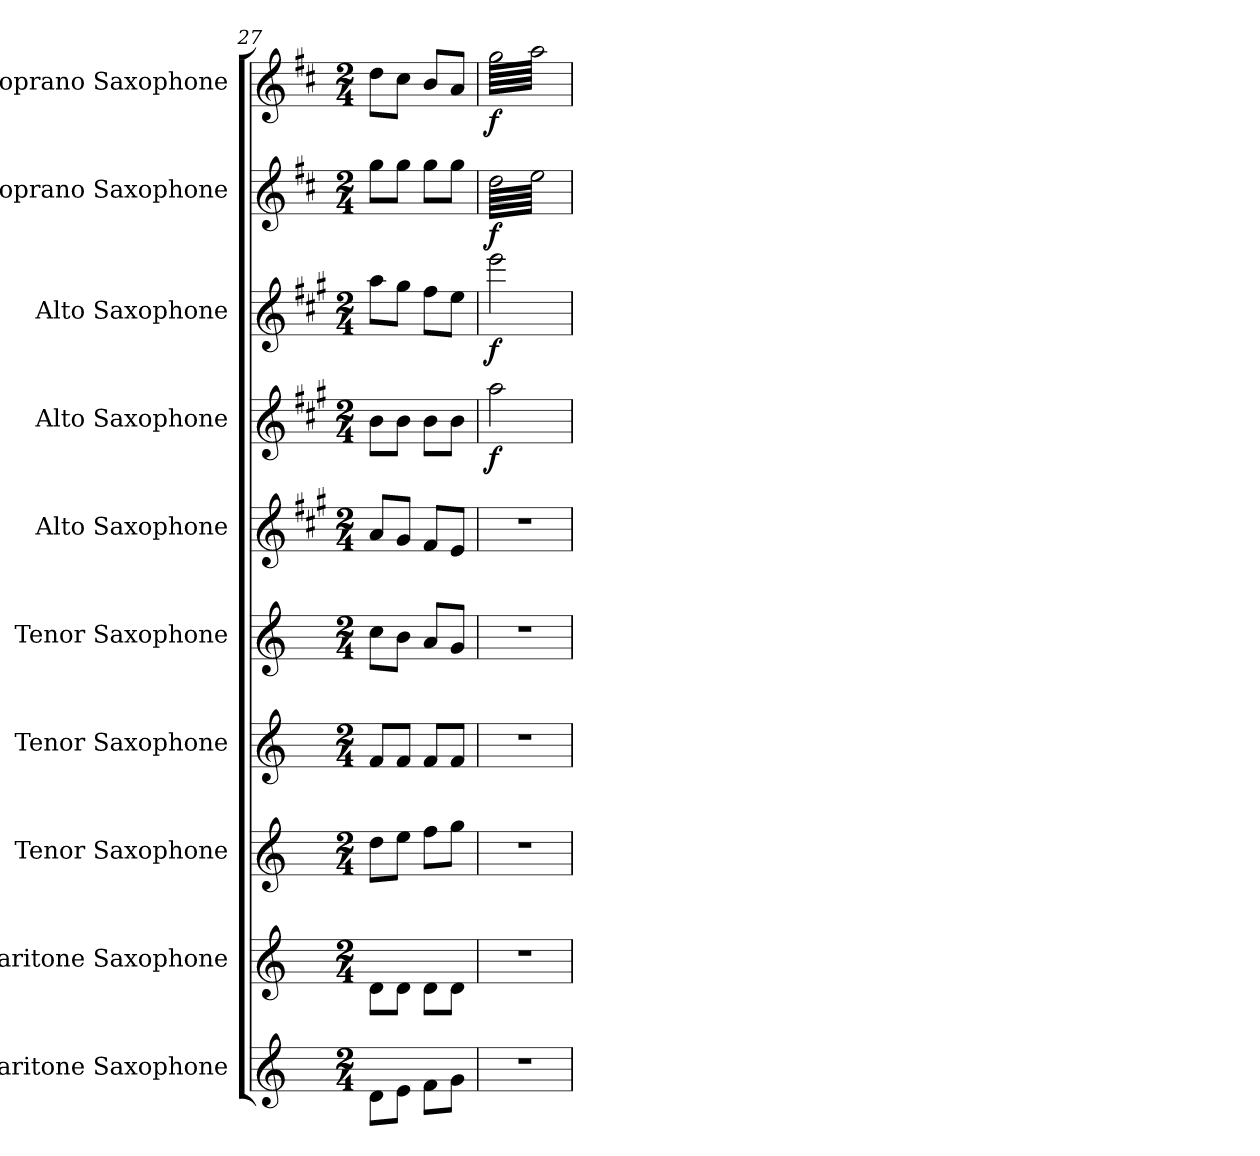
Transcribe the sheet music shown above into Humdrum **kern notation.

**kern	**kern	**kern	**kern	**kern	**kern	**kern	**dynam	**kern	**dynam	**kern	**dynam	**kern	**dynam
*part10	*part9	*part8	*part7	*part6	*part5	*part4	*part4	*part3	*part3	*part2	*part2	*part1	*part1
*staff10	*staff9	*staff8	*staff7	*staff6	*staff5	*staff4	*staff4	*staff3	*staff3	*staff2	*staff2	*staff1	*staff1
*I"Baritone Saxophone	*I"Baritone Saxophone	*I"Tenor Saxophone	*I"Tenor Saxophone	*I"Tenor Saxophone	*I"Alto Saxophone	*I"Alto Saxophone	*	*I"Alto Saxophone	*	*I"Soprano Saxophone	*	*I"Soprano Saxophone	*
*I'Bar. Sax.	*I'Bar. Sax.	*I'T. Sax.	*I'T. Sax.	*I'T. Sax.	*I'A. Sax.	*I'A. Sax.	*	*I'A. Sax.	*	*I'S. Sax.	*	*I'S. Sax.	*
*clefG2	*clefG2	*clefG2	*clefG2	*clefG2	*clefG2	*clefG2	*	*clefG2	*	*clefG2	*	*clefG2	*
*ITrd12c21	*ITrd12c21	*ITrd8c14	*ITrd8c14	*ITrd8c14	*ITrd5c9	*ITrd5c9	*	*ITrd5c9	*	*ITrd1c2	*	*ITrd1c2	*
*k[]	*k[]	*k[]	*k[]	*k[]	*k[]	*k[]	*	*k[]	*	*k[]	*	*k[]	*
*M2/4	*M2/4	*M2/4	*M2/4	*M2/4	*M2/4	*M2/4	*	*M2/4	*	*M2/4	*	*M2/4	*
=27	=27	=27	=27	=27	=27	=27	=27	=27	=27	=27	=27	=27	=27
8D\L	8D\L	8d\L	8F/L	8c\L	8c/L	8d\L	.	8cc\L	.	8ff\L	.	8cc\L	.
8E\J	8D\J	8e\J	8F/J	8B\J	8B/J	8d\J	.	8b\J	.	8ff\J	.	8b\J	.
8F\L	8D\L	8f\L	8F/L	8A/L	8A/L	8d\L	.	8a\L	.	8ff\L	.	8a/L	.
8G\J	8D\J	8g\J	8F/J	8G/J	8G/J	8d\J	.	8g\J	.	8ff\J	.	8g/J	.
=28	=28	=28	=28	=28	=28	=28	=28	=28	=28	=28	=28	=28	=28
!	!	!	!	!	!	!	!LO:DY:b	!	!LO:DY:b	!	!LO:DY:b	!	!LO:DY:b
*	*	*	*	*	*	*	*	*	*	*tremolo	*	*	*
*	*	*	*	*	*	*	*	*	*	*	*	*tremolo	*
2r	2r	2r	2r	2r	2r	2cc\	f	2gg\	f	64cc\LLLL	f	64ff\LLLL	f
.	.	.	.	.	.	.	.	.	.	64dd\	.	64gg\	.
.	.	.	.	.	.	.	.	.	.	64cc\	.	64ff\	.
.	.	.	.	.	.	.	.	.	.	64dd\	.	64gg\	.
.	.	.	.	.	.	.	.	.	.	64cc\	.	64ff\	.
.	.	.	.	.	.	.	.	.	.	64dd\	.	64gg\	.
.	.	.	.	.	.	.	.	.	.	64cc\	.	64ff\	.
.	.	.	.	.	.	.	.	.	.	64dd\	.	64gg\	.
.	.	.	.	.	.	.	.	.	.	64cc\	.	64ff\	.
.	.	.	.	.	.	.	.	.	.	64dd\	.	64gg\	.
.	.	.	.	.	.	.	.	.	.	64cc\	.	64ff\	.
.	.	.	.	.	.	.	.	.	.	64dd\	.	64gg\	.
.	.	.	.	.	.	.	.	.	.	64cc\	.	64ff\	.
.	.	.	.	.	.	.	.	.	.	64dd\	.	64gg\	.
.	.	.	.	.	.	.	.	.	.	64cc\	.	64ff\	.
.	.	.	.	.	.	.	.	.	.	64dd\	.	64gg\	.
.	.	.	.	.	.	.	.	.	.	64cc\	.	64ff\	.
.	.	.	.	.	.	.	.	.	.	64dd\	.	64gg\	.
.	.	.	.	.	.	.	.	.	.	64cc\	.	64ff\	.
.	.	.	.	.	.	.	.	.	.	64dd\	.	64gg\	.
.	.	.	.	.	.	.	.	.	.	64cc\	.	64ff\	.
.	.	.	.	.	.	.	.	.	.	64dd\	.	64gg\	.
.	.	.	.	.	.	.	.	.	.	64cc\	.	64ff\	.
.	.	.	.	.	.	.	.	.	.	64dd\	.	64gg\	.
.	.	.	.	.	.	.	.	.	.	64cc\	.	64ff\	.
.	.	.	.	.	.	.	.	.	.	64dd\	.	64gg\	.
.	.	.	.	.	.	.	.	.	.	64cc\	.	64ff\	.
.	.	.	.	.	.	.	.	.	.	64dd\	.	64gg\	.
.	.	.	.	.	.	.	.	.	.	64cc\	.	64ff\	.
.	.	.	.	.	.	.	.	.	.	64dd\	.	64gg\	.
.	.	.	.	.	.	.	.	.	.	64cc\	.	64ff\	.
.	.	.	.	.	.	.	.	.	.	64dd\JJJJ	.	64gg\JJJJ	.
*	*	*	*	*	*	*	*	*	*	*	*	*Xtremolo	*
*	*	*	*	*	*	*	*	*	*	*Xtremolo	*	*	*
.	.	.	.	.	.	.	.	.	.	.	.	.	.
.	.	.	.	.	.	.	.	.	.	.	.	.	.
.	.	.	.	.	.	.	.	.	.	.	.	.	.
.	.	.	.	.	.	.	.	.	.	.	.	.	.
.	.	.	.	.	.	.	.	.	.	.	.	.	.
.	.	.	.	.	.	.	.	.	.	.	.	.	.
.	.	.	.	.	.	.	.	.	.	.	.	.	.
.	.	.	.	.	.	.	.	.	.	.	.	.	.
.	.	.	.	.	.	.	.	.	.	.	.	.	.
.	.	.	.	.	.	.	.	.	.	.	.	.	.
.	.	.	.	.	.	.	.	.	.	.	.	.	.
.	.	.	.	.	.	.	.	.	.	.	.	.	.
.	.	.	.	.	.	.	.	.	.	.	.	.	.
.	.	.	.	.	.	.	.	.	.	.	.	.	.
.	.	.	.	.	.	.	.	.	.	.	.	.	.
.	.	.	.	.	.	.	.	.	.	.	.	.	.
=	=	=	=	=	=	=	=	=	=	=	=	=	=
*-	*-	*-	*-	*-	*-	*-	*-	*-	*-	*-	*-	*-	*-
